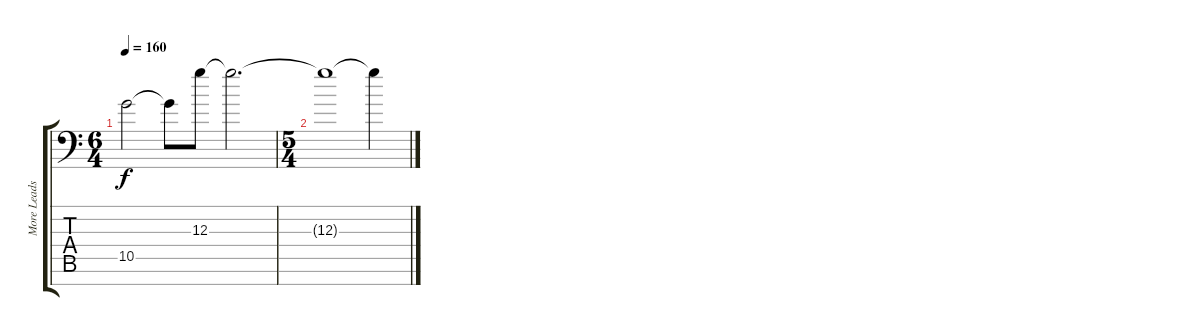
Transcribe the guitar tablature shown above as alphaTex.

\track ("More Leads And Rhythms L" "More Leads") {instrument distortionguitar}
\staff {score tabs}
\tuning (E4 B3 G3 D3 A2 E2 A1) {hide}
\ts (6 4)
\tempo 160
\clef f4
\ks c
10.5.2{dy f} 10.5{t}.8 12.3.8 12.3{t}.2{d} |
\ts (5 4)
12.3{t}.1 12.3{t}.4
